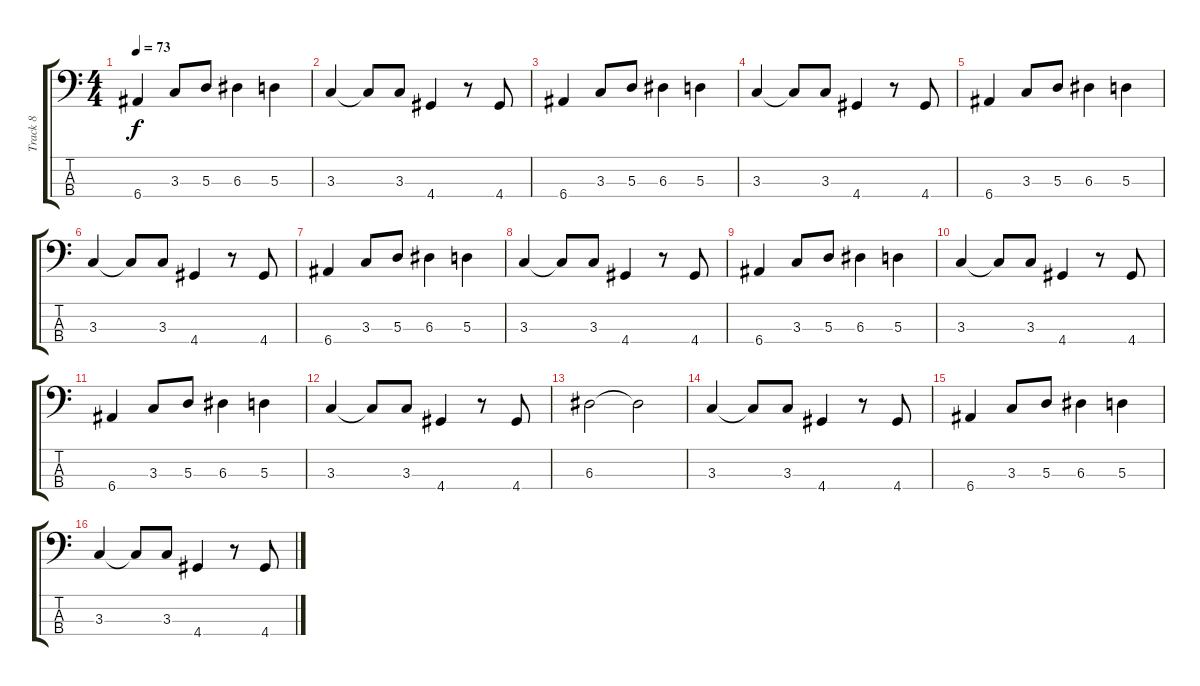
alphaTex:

\track ("Track 8" "Track 8") {instrument synthbass2}
\staff {score tabs}
\tuning (G2 D2 A1 E1) {hide}
\ts (4 4)
\tempo 73
\clef f4
\ks c
6.4.4{dy f} 3.3.8 5.3.8 6.3.4 5.3.4 |
3.3.4 3.3{t}.8 3.3.8 4.4.4 r.8 4.4.8 |
6.4.4 3.3.8 5.3.8 6.3.4 5.3.4 |
3.3.4 3.3{t}.8 3.3.8 4.4.4 r.8 4.4.8 |
6.4.4 3.3.8 5.3.8 6.3.4 5.3.4 |
3.3.4 3.3{t}.8 3.3.8 4.4.4 r.8 4.4.8 |
6.4.4 3.3.8 5.3.8 6.3.4 5.3.4 |
3.3.4 3.3{t}.8 3.3.8 4.4.4 r.8 4.4.8 |
6.4.4 3.3.8 5.3.8 6.3.4 5.3.4 |
3.3.4 3.3{t}.8 3.3.8 4.4.4 r.8 4.4.8 |
6.4.4 3.3.8 5.3.8 6.3.4 5.3.4 |
3.3.4 3.3{t}.8 3.3.8 4.4.4 r.8 4.4.8 |
6.3.2 6.3{t}.2 |
3.3.4 3.3{t}.8 3.3.8 4.4.4 r.8 4.4.8 |
6.4.4 3.3.8 5.3.8 6.3.4 5.3.4 |
3.3.4 3.3{t}.8 3.3.8 4.4.4 r.8 4.4.8
